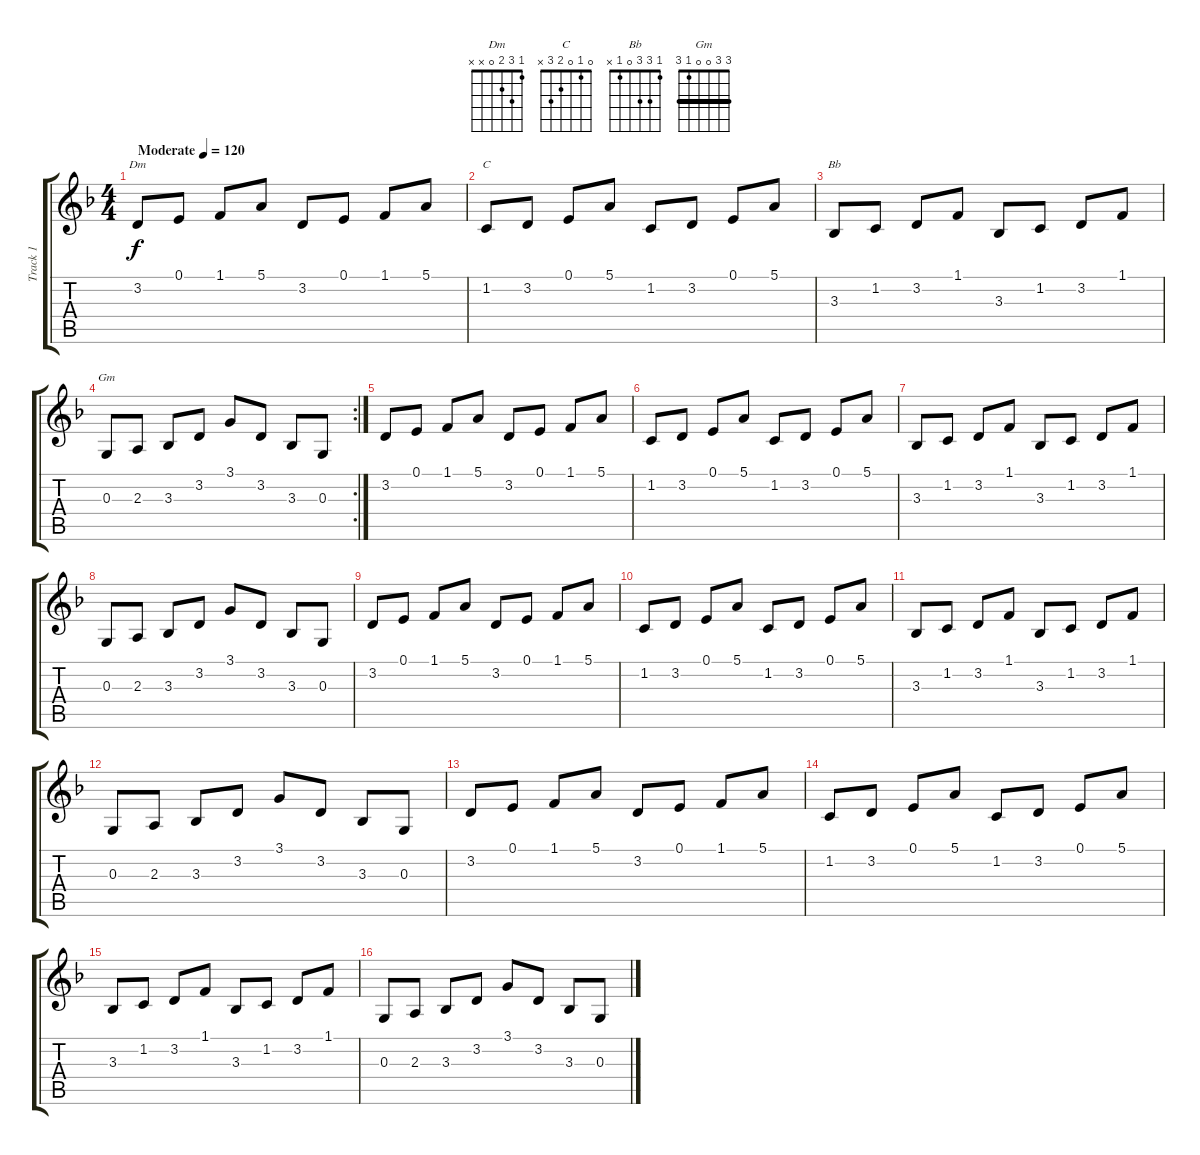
\track ("Track 1" "Track 1") {instrument drawbarorgan}
\staff {score tabs}
\tuning (E4 B3 G3 D3 A2 E2) {hide}
\chord ("Dm" 1 3 2 0 x x)
\chord ("C" 0 1 0 2 3 x)
\chord ("Bb" 1 3 3 0 1 x)
\chord ("Gm" 3 3 0 0 1 3) {barre 3}
\ts (4 4)
\tempo (120 "Moderate")
\clef g2
\ks f
3.2.8{ch "Dm" dy f instrument drawbarorgan} 0.1.8 1.1.8 5.1.8 3.2.8 0.1.8 1.1.8 5.1.8 |
1.2.8{ch "C"} 3.2.8 0.1.8 5.1.8 1.2.8 3.2.8 0.1.8 5.1.8 |
3.3.8{ch "Bb"} 1.2.8 3.2.8 1.1.8 3.3.8 1.2.8 3.2.8 1.1.8 |
\rc 2
0.3.8{ch "Gm"} 2.3.8 3.3.8 3.2.8 3.1.8 3.2.8 3.3.8 0.3.8 |
3.2.8 0.1.8 1.1.8 5.1.8 3.2.8 0.1.8 1.1.8 5.1.8 |
1.2.8 3.2.8 0.1.8 5.1.8 1.2.8 3.2.8 0.1.8 5.1.8 |
3.3.8 1.2.8 3.2.8 1.1.8 3.3.8 1.2.8 3.2.8 1.1.8 |
0.3.8 2.3.8 3.3.8 3.2.8 3.1.8 3.2.8 3.3.8 0.3.8 |
3.2.8 0.1.8 1.1.8 5.1.8 3.2.8 0.1.8 1.1.8 5.1.8 |
1.2.8 3.2.8 0.1.8 5.1.8 1.2.8 3.2.8 0.1.8 5.1.8 |
3.3.8 1.2.8 3.2.8 1.1.8 3.3.8 1.2.8 3.2.8 1.1.8 |
0.3.8 2.3.8 3.3.8 3.2.8 3.1.8 3.2.8 3.3.8 0.3.8 |
3.2.8 0.1.8 1.1.8 5.1.8 3.2.8 0.1.8 1.1.8 5.1.8 |
1.2.8 3.2.8 0.1.8 5.1.8 1.2.8 3.2.8 0.1.8 5.1.8 |
3.3.8 1.2.8 3.2.8 1.1.8 3.3.8 1.2.8 3.2.8 1.1.8 |
0.3.8 2.3.8 3.3.8 3.2.8 3.1.8 3.2.8 3.3.8 0.3.8
